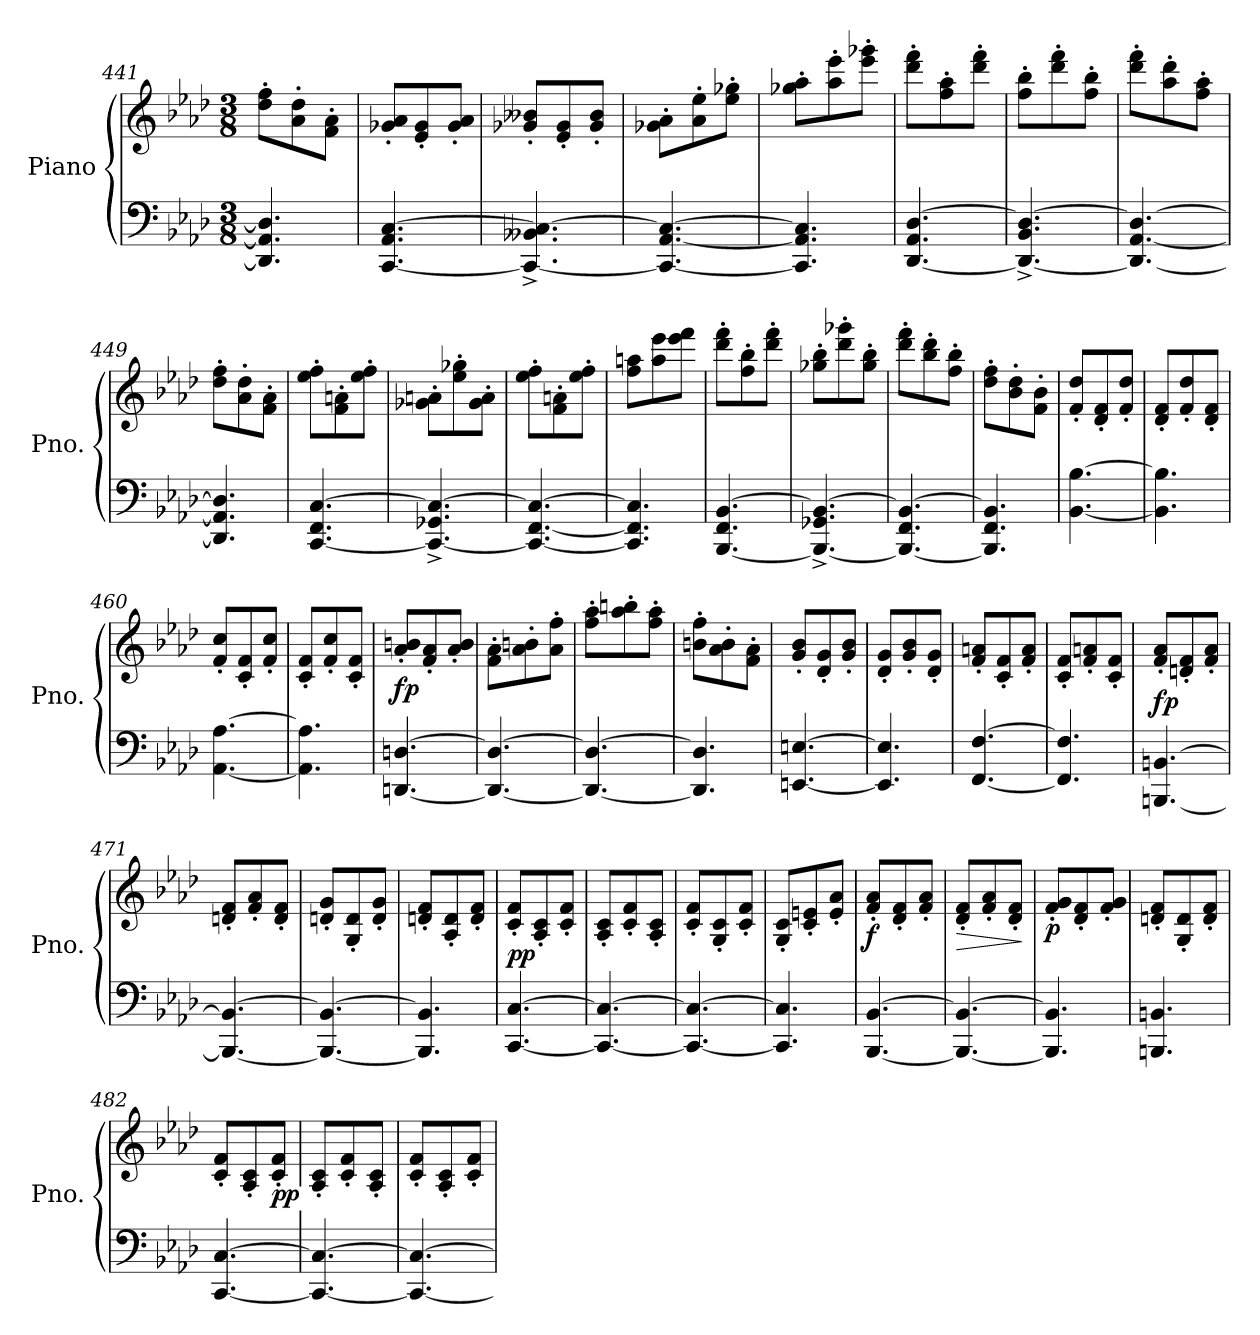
**kern	**kern	**dynam
*part1	*part1	*part1
*staff2	*staff1	*staff1/2
*I"Piano	*	*
*I'Pno.	*	*
*clefF4	*clefG2	*
*k[b-e-a-d-]	*k[b-e-a-d-]	*
*M3/8	*M3/8	*
=441	=441	=441
4.DD-/] 4.AA-/] 4.D-/]	8dd-\' 8ff\'L	.
.	8a-\' 8dd-\'	.
.	8f\' 8a-\'J	.
=442	=442	=442
[4.CC/ 4.AA-/ [4.C/	8g-X/' 8a-/'L	.
.	8e-/' 8g-/'	.
.	8g-/' 8a-/'J	.
=443	=443	=443
4.CC/_^ 4.BB--X/^ 4.C/_^	8g-X/' 8b--X/'L	.
.	8e-/' 8g-/'	.
.	8g-/' 8b--/'J	.
=444	=444	=444
4.CC/_ [4.AA-/ 4.C/_	8g-X\' 8a-\'L	.
.	8a-\' 8ee-\'	.
.	8ee-\' 8gg-X\'J	.
!!LO:LB:g=z
=445	=445	=445
4.CC/] 4.AA-/] 4.C/]	8gg-X\' 8aa-\'L	.
.	8aa-\' 8eee-\'	.
.	8eee-\' 8ggg-X\'J	.
=446	=446	=446
[4.DD-/ 4.AA-/ [4.D-/	8ddd-\' 8fff\'L	.
.	8ff\' 8aa-\'	.
.	8ddd-\' 8fff\'J	.
=447	=447	=447
4.DD-/_^ 4.BB-/^ 4.D-/_^	8ff\' 8bb-\'L	.
.	8ddd-\' 8fff\'	.
.	8ff\' 8bb-\'J	.
=448	=448	=448
4.DD-/_ [4.AA-/ 4.D-/_	8ddd-\' 8fff\'L	.
.	8aa-\' 8ddd-\'	.
.	8ff\' 8aa-\'J	.
=449	=449	=449
4.DD-/] 4.AA-/] 4.D-/]	8dd-\' 8ff\'L	.
.	8a-\' 8dd-\'	.
.	8f\' 8a-\'J	.
=450	=450	=450
[4.CC/ 4.FF/ [4.C/	8ee-\' 8ff\'L	.
.	8f\' 8an\'	.
.	8ee-\' 8ff\'J	.
=451	=451	=451
4.CC/_^ 4.GG-X/^ 4.C/_^	8g-X\' 8an\'L	.
.	8ee-\' 8gg-X\'	.
.	8g-\' 8a\'J	.
=452	=452	=452
4.CC/_ [4.FF/ 4.C/_	8ee-\' 8ff\'L	.
.	8f\' 8an\'	.
.	8ee-\' 8ff\'J	.
=453	=453	=453
4.CC/] 4.FF/] 4.C/]	8ff\ 8aan\L	.
.	8aa\ 8eee-\	.
.	8eee-\ 8fff\J	.
!!LO:LB:g=z
=454	=454	=454
[4.BBB-/ 4.FF/ [4.BB-/	8ddd-\' 8fff\'L	.
.	8ff\' 8bb-\'	.
.	8ddd-\' 8fff\'J	.
=455	=455	=455
4.BBB-/_^ 4.GG-X/^ 4.BB-/_^	8gg-X\' 8bb-\'L	.
.	8ddd-\' 8ggg-X\'	.
.	8gg-\' 8bb-\'J	.
=456	=456	=456
4.BBB-/_ 4.FF/ 4.BB-/_	8ddd-\' 8fff\'L	.
.	8bb-\' 8ddd-\'	.
.	8ff\' 8bb-\'J	.
=457	=457	=457
4.BBB-/] 4.FF/ 4.BB-/]	8dd-\' 8ff\'L	.
.	8b-\' 8dd-\'	.
.	8f\' 8b-\'J	.
=458	=458	=458
[4.BB-\ [4.B-\	8f/' 8dd-/'L	.
.	8d-/' 8f/'	.
.	8f/' 8dd-/'J	.
=459	=459	=459
4.BB-\] 4.B-\]	8d-/' 8f/'L	.
.	8f/' 8dd-/'	.
.	8d-/' 8f/'J	.
=460	=460	=460
[4.AA-\ [4.A-\	8f/' 8cc/'L	.
.	8c/' 8f/'	.
.	8f/' 8cc/'J	.
=461	=461	=461
4.AA-\] 4.A-\]	8c/' 8f/'L	.
.	8f/' 8cc/'	.
.	8c/' 8f/'J	.
=462	=462	=462
!	!	!LO:DY:b
[4.DDn/ [4.Dn/	8a-/' 8bn/'L	fp
.	8f/' 8a-/'	.
.	8a-/' 8b/'J	.
=463	=463	=463
4.DD/_ 4.D/_	8f\' 8a-\'L	.
.	8a-\' 8bn\'	.
.	8a-\' 8ff\'J	.
=464	=464	=464
4.DD/_ 4.D/_	8ff\' 8aa-\'L	.
.	8aa-\' 8bbn\'	.
.	8ff\' 8aa-\'J	.
!!LO:LB:g=z
=465	=465	=465
4.DD/] 4.D/]	8bn\' 8ff\'L	.
.	8a-\' 8b\'	.
.	8f\' 8a-\'J	.
=466	=466	=466
[4.EEn/ [4.En/	8g/' 8b-/'L	.
.	8d-/' 8g/'	.
.	8g/' 8b-/'J	.
=467	=467	=467
4.EE/] 4.E/]	8d-/' 8g/'L	.
.	8g/' 8b-/'	.
.	8d-/' 8g/'J	.
=468	=468	=468
[4.FF/ [4.F/	8f/' 8an/'L	.
.	8c/' 8f/'	.
.	8f/' 8a/'J	.
=469	=469	=469
4.FF/] 4.F/]	8c/' 8f/'L	.
.	8f/' 8an/'	.
.	8c/' 8f/'J	.
=470	=470	=470
!	!	!LO:DY:b
[4.BBBn/ [4.BBn/	8f/' 8a-/'L	fp
.	8dn/' 8f/'	.
.	8f/' 8a-/'J	.
=471	=471	=471
4.BBB/_ 4.BB/_	8dn/' 8f/'L	.
.	8f/' 8a-/'	.
.	8d/' 8f/'J	.
=472	=472	=472
4.BBB/_ 4.BB/_	8dn/' 8g/'L	.
.	8G/' 8d/'	.
.	8d/' 8g/'J	.
=473	=473	=473
4.BBB/] 4.BB/]	8dn/' 8f/'L	.
.	8A-/' 8d/'	.
.	8d/' 8f/'J	.
=474	=474	=474
!	!	!LO:DY:b
[4.CC/ [4.C/	8c/' 8f/'L	pp
.	8A-/' 8c/'	.
.	8c/' 8f/'J	.
=475	=475	=475
4.CC/_ 4.C/_	8A-/' 8c/'L	.
.	8c/' 8f/'	.
.	8A-/' 8c/'J	.
!!LO:LB:g=z
=476	=476	=476
4.CC/_ 4.C/_	8c/' 8f/'L	.
.	8G/' 8c/'	.
.	8c/' 8f/'J	.
=477	=477	=477
4.CC/] 4.C/]	8G/' 8c/'L	.
.	8c/' 8en/'	.
.	8e/' 8a-/'J	.
=478	=478	=478
!	!	!LO:DY:b
[4.BBB-/ [4.BB-/	8f/' 8a-/'L	f
.	8d-/' 8f/'	.
.	8f/' 8a-/'J	.
=479	=479	=479
!	!	!LO:HP:b
4.BBB-/_ 4.BB-/_	8d-/' 8f/'L	>
.	8f/' 8a-/'	.
.	8d-/' 8f/'J	.
.	.	]
=480	=480	=480
!	!	!LO:DY:b
4.BBB-/] 4.BB-/]	8f/' 8g/'L	p
.	8d-/' 8f/'	.
.	8f/' 8g/'J	.
=481	=481	=481
4.BBBn/ 4.BBn/	8dn/' 8f/'L	.
.	8G/' 8d/'	.
.	8d/' 8f/'J	.
=482	=482	=482
[4.CC/ [4.C/	8c/' 8f/'L	.
.	8A-/' 8c/'	.
!	!	!LO:DY:b
.	8c/' 8f/'J	pp
=483	=483	=483
4.CC/_ 4.C/_	8A-/' 8c/'L	.
.	8c/' 8f/'	.
.	8A-/' 8c/'J	.
=484	=484	=484
4.CC/_ 4.C/_	8c/' 8f/'L	.
.	8A-/' 8c/'	.
.	8c/' 8f/'J	.
=	=	=
*-	*-	*-
